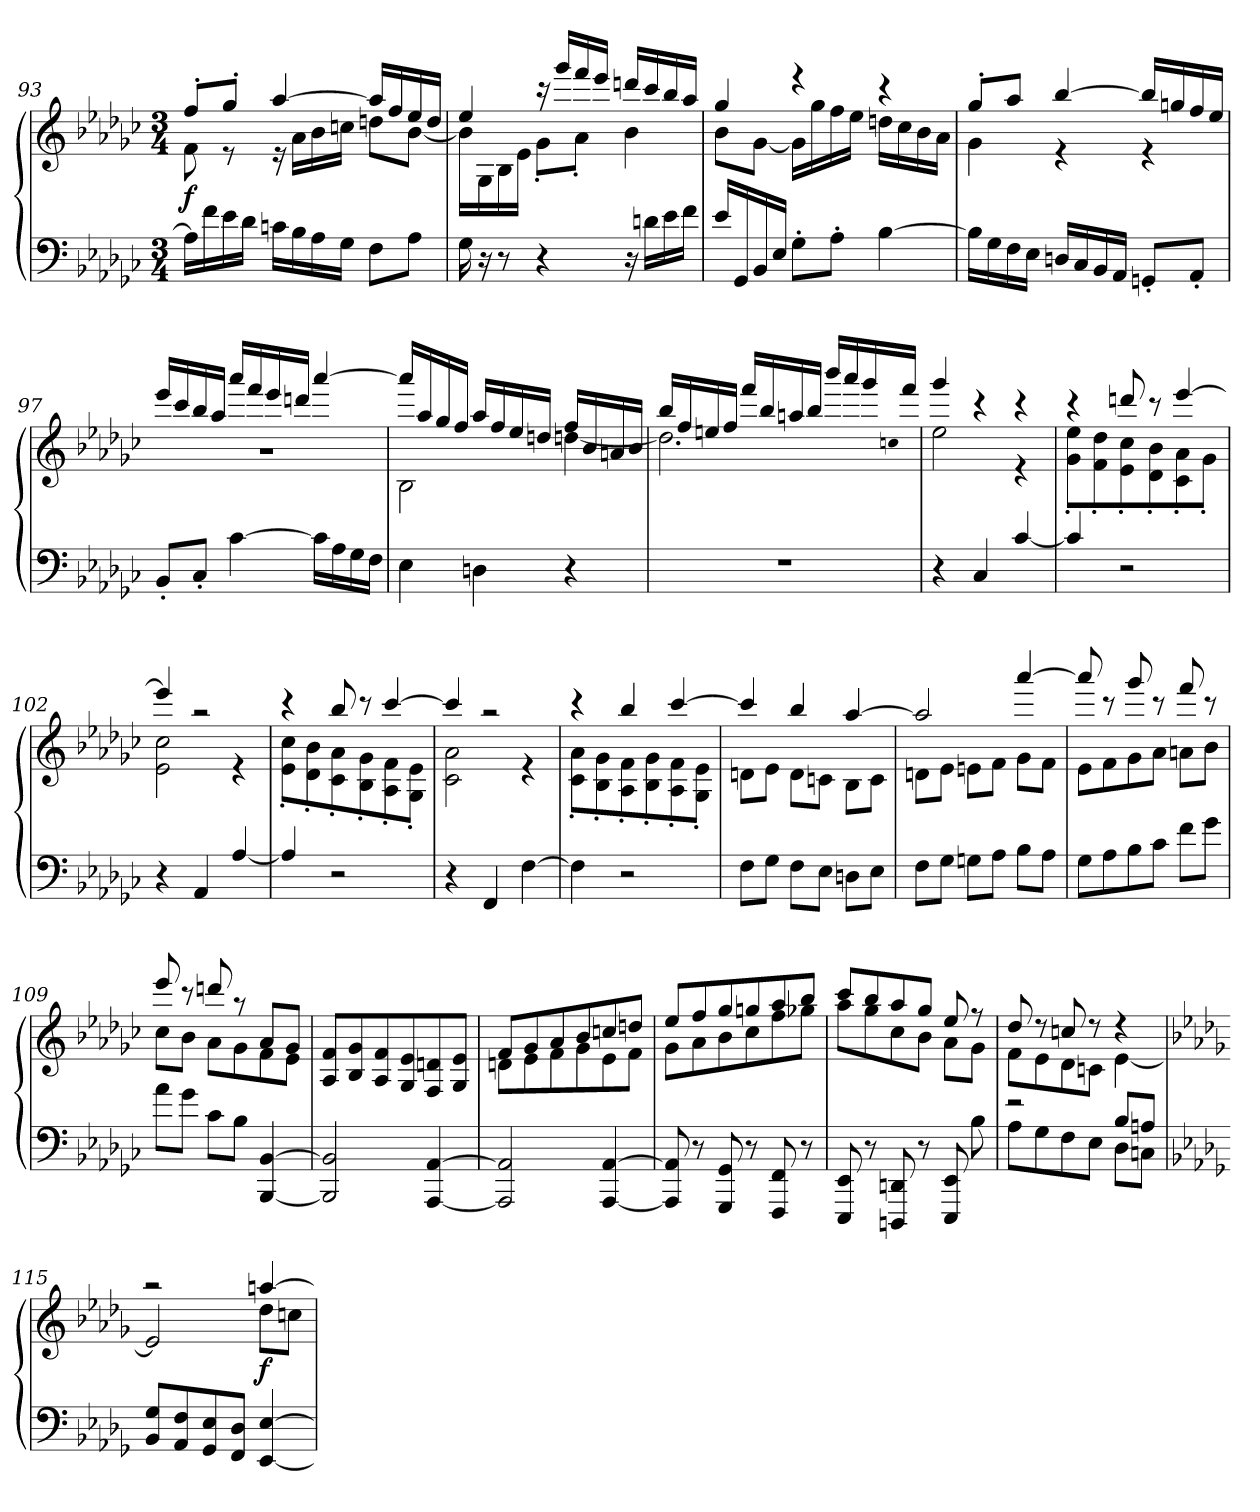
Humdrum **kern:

**kern	**kern	**dynam
*part1	*part1	*part1
*staff2	*staff1	*staff1/2
*clefF4	*clefG2	*
*k[b-e-a-d-g-c-]	*k[b-e-a-d-g-c-]	*
*M3/4	*M3/4	*
=93	=93	=93
*	*^	*
16A-\LL]	8ff'/L	8f\	f
16f\	.	.	.
16e-\	8gg-'/J	8r	.
16d-\JJ	.	.	.
16cn\LL	[4aa-/	16r	.
16B-\	.	16a-\LL	.
16A-\	.	16b-\	.
16G-\JJ	.	16ccn\JJ	.
8F\L	16aa-/LL]	8ddn\L	.
.	16ff/	.	.
8A-\J	16ee-/	[8b-\J	.
.	16dd/JJ	.	.
=94	=94	=94	=94
16G-\	4ee-/	16b-\LL]	.
16r	.	16G-\	.
8r	.	16B-\	.
.	.	16e-\JJ	.
4r	16r	8g-'\L	.
.	16ggg-/LL	.	.
.	16fff/	8a-'\J	.
.	16eee-/JJ	.	.
16r	16dddn/LL	4b-\	.
16dn\LL	16ccc-/	.	.
16e-\	16bb-/	.	.
16f\JJ	16aa-/JJ	.	.
=95	=95	=95	=95
16e-\LL	4gg-/	8b-\L	.
16GG-/	.	.	.
16BB-/	.	[8g-\J	.
16E-/JJ	.	.	.
8G-'\L	4r	16g-\LL]	.
.	.	16gg-\	.
8A-'\J	.	16ff\	.
.	.	16ee-\JJ	.
[4B-\	4r	16ddn\LL	.
.	.	16cc-\	.
.	.	16b-\	.
.	.	16a-\JJ	.
=96	=96	=96	=96
16B-\LL]	8gg-'/L	4g-\	.
16G-\	.	.	.
16F\	8aa-/J	.	.
16E-\JJ	.	.	.
16Dn/LL	[4bb-/	4r	.
16C-/	.	.	.
16BB-/	.	.	.
16AA-/JJ	.	.	.
8GGn'/L	16bb-/LL]	4r	.
.	16ggn/	.	.
8AA-'/J	16ff/	.	.
.	16ee-/JJ	.	.
=97	=97	=97	=97
8BB-'/L	16eee-/LL	2.r	.
.	16ccc-/	.	.
8C-'/J	16bb-/	.	.
.	16aa-/JJ	.	.
[4c-\	16aaa-/LL	.	.
.	16fff/	.	.
.	16eee-/	.	.
.	16dddn/JJ	.	.
16c-\LL]	[4aaa-/	.	.
16A-\	.	.	.
16G-\	.	.	.
16F\JJ	.	.	.
=98	=98	=98	=98
4E-\	16aaa-/LL]	2B-\	.
.	16aa-/	.	.
.	16gg-/	.	.
.	16ff/JJ	.	.
4Dn\	16aa-/LL	.	.
.	16ff/	.	.
.	16ee-/	.	.
.	16ddn/JJ	.	.
4r	16ff/LL	[4ddn\	.
.	16b-/	.	.
.	16an/	.	.
.	16b-/JJ	.	.
=99	=99	=99	=99
2.r	16bb-/LL	2.ddn\]	.
.	16ff/	.	.
.	16een/	.	.
.	16ff/JJ	.	.
.	16fff/LL	.	.
.	16bb-/	.	.
.	16aan/	.	.
.	16bb-/JJ	.	.
.	16bbb-/LL	.	.
.	16aaa-/	.	.
.	16ggg-/	.	.
.	qccn	.	.
.	16fff/JJ	.	.
=100	=100	=100	=100
4r	4ggg-/	2ee-\	.
4C-/	4r	.	.
[4c-/	4r	4r	.
=101	=101	=101	=101
4c-/]	4r	8g-'\ 8ee-'\L	.
.	.	8f'\ 8dd-'\	.
2r	8dddn/	8e-'\ 8cc-'\	.
.	8r	8d-'\ 8b-'\	.
.	[4eee-/	8c-'\ 8a-'\	.
.	.	8g-'\J	.
=102	=102	=102	=102
4r	4eee-/]	2e-\ 2cc-\	.
4AA-/	2r	.	.
[4A-/	.	4r	.
=103	=103	=103	=103
4A-/]	4r	8e-'\ 8cc-'\L	.
.	.	8d-'\ 8b-'\	.
2r	8bb-/	8c-'\ 8a-'\	.
.	8r	8B-'\ 8g-'\	.
.	[4ccc-/	8A-'\ 8f'\	.
.	.	8G-'\ 8e-'\J	.
=104	=104	=104	=104
4r	4ccc-/]	2c-\ 2a-\	.
4FF/	2r	.	.
[4F\	.	4r	.
=105	=105	=105	=105
4F\]	4r	8c-'\ 8a-'\L	.
.	.	8B-'\ 8g-'\	.
2r	4bb-/	8A-'\ 8f'\	.
.	.	8B-'\ 8g-'\	.
.	[4ccc-/	8A-'\ 8f'\	.
.	.	8G-'\ 8e-'\J	.
=106	=106	=106	=106
8F\L	4ccc-/]	8dn\L	.
8G-\J	.	8e-\J	.
8F\L	4bb-/	8d\L	.
8E-\J	.	8cn\J	.
8Dn\L	[4aa-/	8B-\L	.
8E-\J	.	8c\J	.
=107	=107	=107	=107
8F\L	2aa-/]	8dn\L	.
8G-\J	.	8e-\J	.
8Gn\L	.	8en\L	.
8A-\J	.	8f\J	.
8B-\L	[4aaa-/	8g-\L	.
8A-\J	.	8f\J	.
=108	=108	=108	=108
8G-\L	8aaa-/]	8e-\L	.
8A-\	8r	8f\	.
8B-\	8ggg-/	8g-\	.
8c-\J	8r	8a-\J	.
8f\L	8fff/	8an\L	.
8g-\J	8r	8b-\J	.
=109	=109	=109	=109
8a-\L	8eee-/	8cc-\L	.
8g-\J	8r	8b-\J	.
8c-\L	8dddn/	8a-\L	.
8B-\J	8r	8g-\	.
[4BBB-/ [4BB-/	8a-/L	8f\	.
.	8g-/J	8e-\J	.
*	*v	*v	*
=110	=110	=110
2BBB-]/ 2BB-]/	8A-/ 8f/L	.
.	8B-/ 8g-/	.
.	8A-/ 8f/	.
.	8G-/ 8e-/	.
[4AAA-/ [4AA-/	8F/ 8dn/	.
.	8G-/ 8e-/J	.
=111	=111	=111
*	*^	*
2AAA-]/ 2AA-]/	8f/L	8dn\L	.
.	8g-/	8e-\	.
.	8a-/	8f\	.
.	8b-/	8g-\	.
[4AAA-/ [4AA-/	8ccn/	8e-\	.
.	8ddn/J	8f\J	.
=112	=112	=112	=112
8AAA-]/ 8AA-]/	8ee-/L	8g-\L	.
8r	8ff/	8a-\	.
8GGG-/ 8GG-/	8gg-/	8b-\	.
8r	8ggn/	8cc-\	.
8FFF/ 8FF/	8aa-/	8ff\	.
8r	8bb-/J	8gg-X\J	.
=113	=113	=113	=113
8EEE-/ 8EE-/	8ccc-/L	8aa-\L	.
8r	8bb-/	8gg-\	.
8DDDn/ 8DDn/	8aa-/	8cc-\	.
8r	8gg-/J	8b-\J	.
8EEE-/ 8EE-/	8ee-/	8a-\L	.
8B-\	8r	8g-\J	.
=114	=114	=114	=114
*^	*	*	*
2r	8A-\L	8dd-/	8f\L	.
.	8G-\	8r	8e-\	.
.	8F\	8ccn/	8d-\	.
.	8E-\J	8r	8cn\J	.
8B-/L	8D-\L	4r	[4e-\	.
8An/J	8Cn\J	.	.	.
*v	*v	*	*	*
=115	=115	=115	=115
*k[b-e-a-d-g-]	*k[b-e-a-d-g-]	*	*
8BB-/ 8G-/L	2r	2e-/]	.
8AA-/ 8F/	.	.	.
8GG-/ 8E-/	.	.	.
8FF/ 8D-/J	.	.	.
[4EE-/ [4E-/	[4aan/	8dd-\L	f
.	.	8ccn\J	.
*	*v	*v	*
=	=	=
*-	*-	*-
